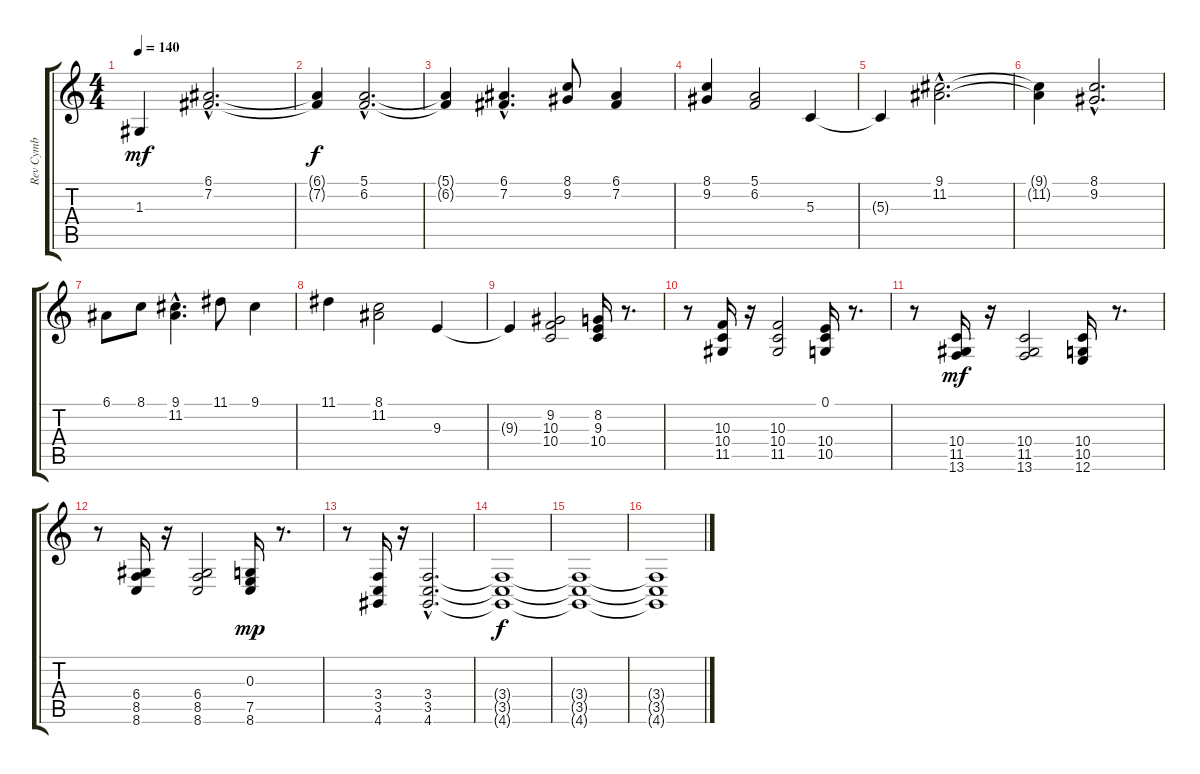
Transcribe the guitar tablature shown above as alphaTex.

\track ("Rev Cymb" "Rev Cymb") {instrument reversecymbal}
\staff {score tabs}
\tuning (E4 B3 G3 D3 A2 E2) {hide}
\ts (4 4)
\tempo 140
\clef g2
\ks c
1.3.4{dy mf} (6.1{hac} 7.2{hac}).2{d} |
(6.1{t} 7.2{t}).4{dy f} (5.1{hac} 6.2{hac}).2{d} |
(5.1{t} 6.2{t}).4 (6.1{hac} 7.2).4{d} (8.1 9.2).8 (6.1 7.2).4 |
(8.1 9.2).4 (5.1 6.2).2 5.3.4 |
5.3{t}.4 (9.1{hac} 11.2{hac}).2{d} |
(9.1{t} 11.2{t}).4 (8.1{hac} 9.2).2{d} |
6.1.8 8.1.8 (9.1{hac} 11.2).4{d} 11.1.8 9.1.4 |
11.1.4 (8.1 11.2).2 9.3.4 |
9.3{t}.4 (9.2 10.3 10.4).2 (8.2 9.3 10.4).16 r.8{d} |
r.8 (10.3 10.4 11.5).16 r.16 (10.3 10.4 11.5).2 (0.1 10.4 10.5).16 r.8{d} |
r.8 (10.4 11.5 13.6).16{dy mf} r.16 (10.4 11.5 13.6).2 (10.4 10.5 12.6).16 r.8{d} |
r.8 (6.4 8.5 8.6).16 r.16 (6.4 8.5 8.6).2 (0.3 7.5 8.6).16{dy mp} r.8{d} |
r.8 (3.4 3.5 4.6).16 r.16 (3.4{hac} 3.5{hac} 4.6{hac}).2{d} |
(3.4{t} 3.5{t} 4.6{t}).1{dy f} |
(3.4{t} 3.5{t} 4.6{t}).1 |
(3.4{t} 3.5{t} 4.6{t}).1
